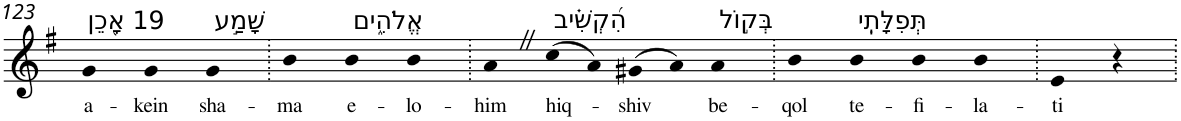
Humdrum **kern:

**kern	**text
*part1	*part1
*staff1	*staff1
*I"Piano	*
*I'Pno	*
!!LO:PB:g=z
*clefG2	*
*k[f#]	*
*G:	*
=123	=123
!LO:TX:a:t=19 אָ֭כֵן	!
!	!LO:LY:b
4g	a-
!	!LO:LY:b
4g	-kein
!LO:TX:a:t=שָׁמַ֣ע	!
!	!LO:LY:b
4g	sha-
=124.	=124.
!	!LO:LY:b
4b	-ma
!LO:TX:a:t=אֱלֹהִ֑ים	!
!	!LO:LY:b
4b	e-
!	!LO:LY:b
4b	-lo-
=125.	=125.
!	!LO:LY:b
4aZ	-him
!LO:TX:a:t=הִ֝קְשִׁ֗יב	!
!	!LO:LY:b
(>8cc	hiq-
8a)	.
!	!LO:LY:b
(>8g#X	-shiv
8a)	.
!LO:TX:a:t=בְּק֣וֹל	!
!	!LO:LY:b
4a	be-
=126.	=126.
!	!LO:LY:b
4b	-qol
!LO:TX:a:t=תְּפִלָּתִֽי	!
!	!LO:LY:b
4b	te-
!	!LO:LY:b
4b	-fi-
!	!LO:LY:b
4b	-la-
=127.	=127.
!	!LO:LY:b
4e	-ti
4r	.
=.	=.
*-	*-
